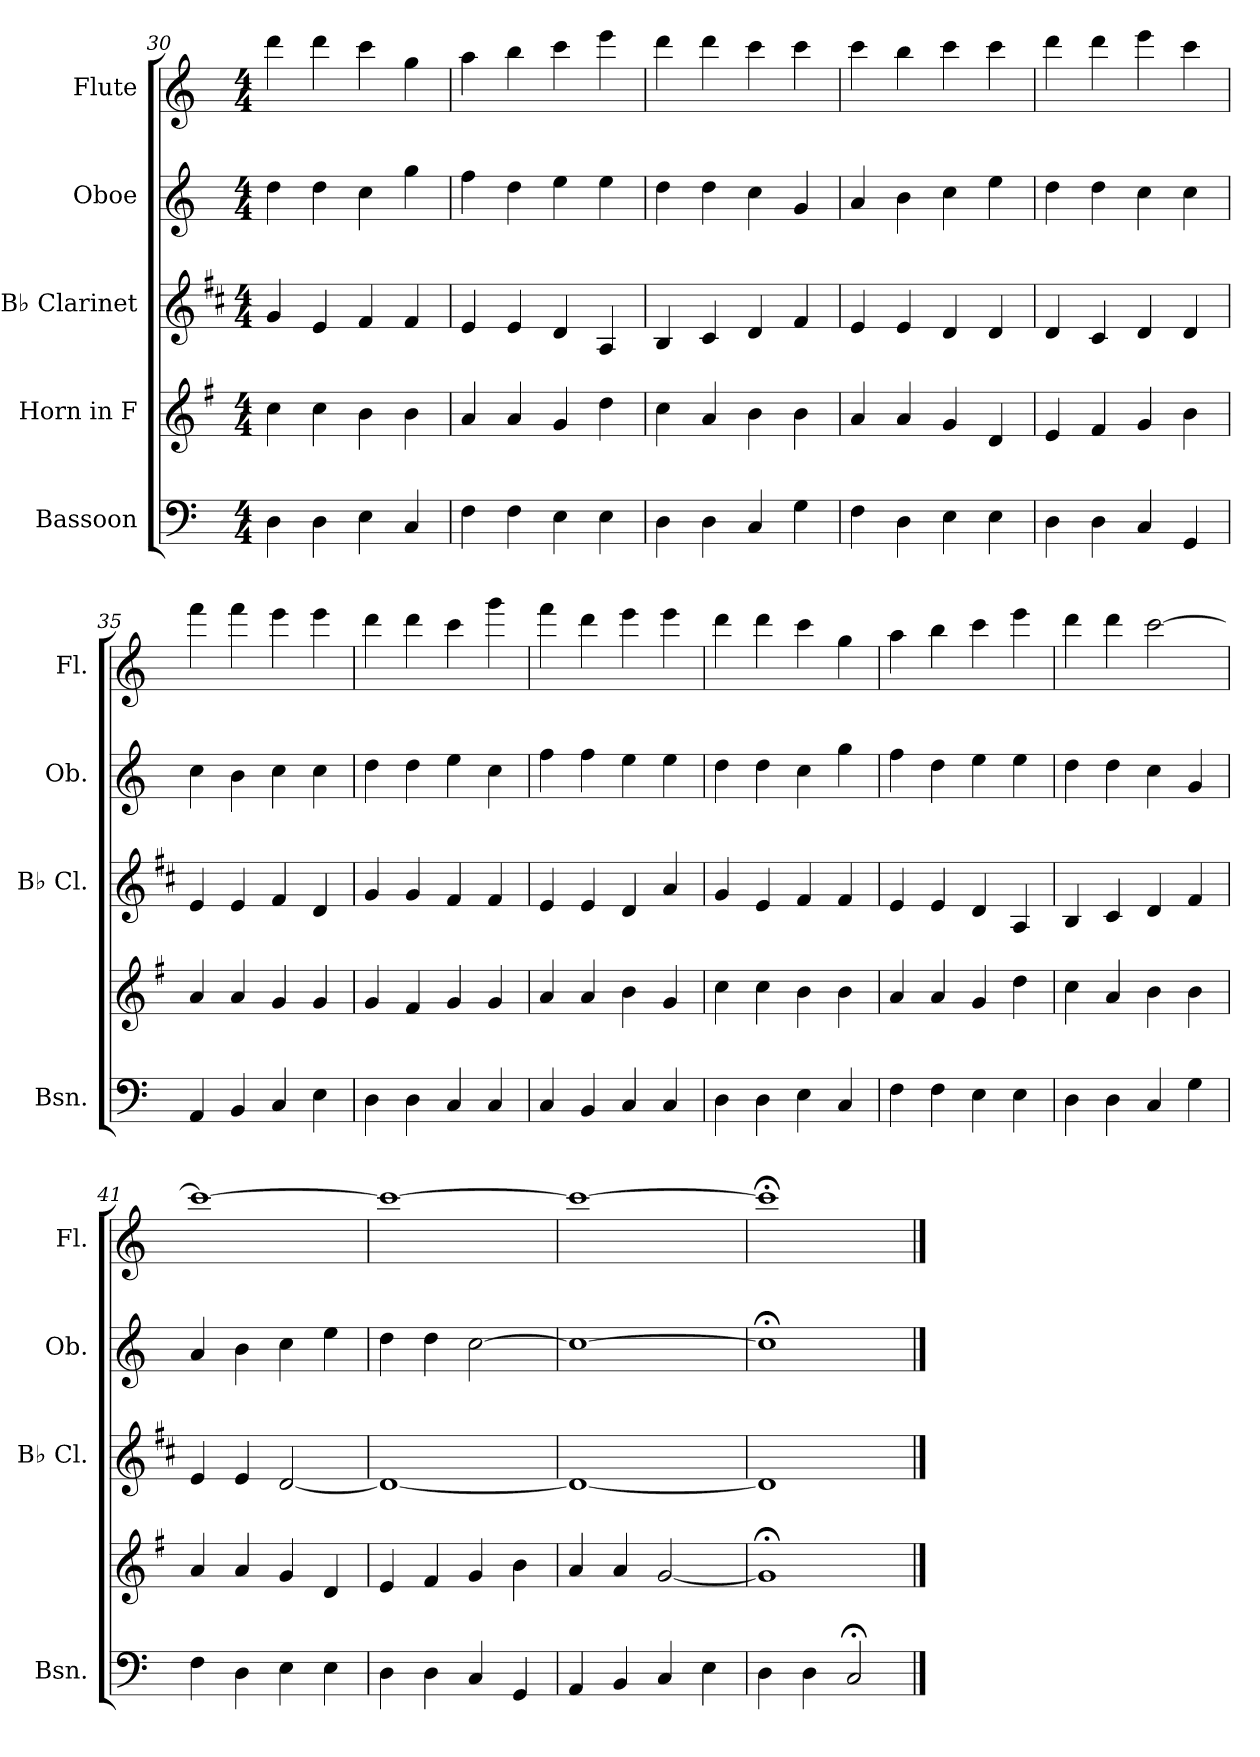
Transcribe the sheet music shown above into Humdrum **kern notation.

**kern	**kern	**kern	**kern	**kern
*part5	*part4	*part3	*part2	*part1
*staff5	*staff4	*staff3	*staff2	*staff1
*I"Bassoon	*I"Horn in F	*I"B♭ Clarinet	*I"Oboe	*I"Flute
*I'Bsn.	*	*I'B♭ Cl.	*I'Ob.	*I'Fl.
*clefF4	*clefG2	*clefG2	*clefG2	*clefG2
*	*ITrd4c7	*ITrd1c2	*	*
*k[]	*k[]	*k[]	*k[]	*k[]
*M4/4	*M4/4	*M4/4	*M4/4	*M4/4
=30	=30	=30	=30	=30
4D\	4f\	4f/	4dd\	4ddd\
4D\	4f\	4d/	4dd\	4ddd\
4E\	4e\	4e/	4cc\	4ccc\
4C/	4e\	4e/	4gg\	4gg\
=31	=31	=31	=31	=31
4F\	4d/	4d/	4ff\	4aa\
4F\	4d/	4d/	4dd\	4bb\
4E\	4c/	4c/	4ee\	4ccc\
4E\	4g\	4G/	4ee\	4eee\
=32	=32	=32	=32	=32
4D\	4f\	4A/	4dd\	4ddd\
4D\	4d/	4B/	4dd\	4ddd\
4C/	4e\	4c/	4cc\	4ccc\
4G\	4e\	4e/	4g/	4ccc\
=33	=33	=33	=33	=33
4F\	4d/	4d/	4a/	4ccc\
4D\	4d/	4d/	4b\	4bb\
4E\	4c/	4c/	4cc\	4ccc\
4E\	4G/	4c/	4ee\	4ccc\
=34	=34	=34	=34	=34
4D\	4A/	4c/	4dd\	4ddd\
4D\	4B/	4B/	4dd\	4ddd\
4C/	4c/	4c/	4cc\	4eee\
4GG/	4e\	4c/	4cc\	4ccc\
!!LO:LB:g=z
=35	=35	=35	=35	=35
4AA/	4d/	4d/	4cc\	4fff\
4BB/	4d/	4d/	4b\	4fff\
4C/	4c/	4e/	4cc\	4eee\
4E\	4c/	4c/	4cc\	4eee\
=36	=36	=36	=36	=36
4D\	4c/	4f/	4dd\	4ddd\
4D\	4B/	4f/	4dd\	4ddd\
4C/	4c/	4e/	4ee\	4ccc\
4C/	4c/	4e/	4cc\	4ggg\
=37	=37	=37	=37	=37
4C/	4d/	4d/	4ff\	4fff\
4BB/	4d/	4d/	4ff\	4ddd\
4C/	4e\	4c/	4ee\	4eee\
4C/	4c/	4g/	4ee\	4eee\
=38	=38	=38	=38	=38
4D\	4f\	4f/	4dd\	4ddd\
4D\	4f\	4d/	4dd\	4ddd\
4E\	4e\	4e/	4cc\	4ccc\
4C/	4e\	4e/	4gg\	4gg\
=39	=39	=39	=39	=39
4F\	4d/	4d/	4ff\	4aa\
4F\	4d/	4d/	4dd\	4bb\
4E\	4c/	4c/	4ee\	4ccc\
4E\	4g\	4G/	4ee\	4eee\
=40	=40	=40	=40	=40
4D\	4f\	4A/	4dd\	4ddd\
4D\	4d/	4B/	4dd\	4ddd\
4C/	4e\	4c/	4cc\	[2ccc\
4G\	4e\	4e/	4g/	.
=41	=41	=41	=41	=41
4F\	4d/	4d/	4a/	1ccc_
4D\	4d/	4d/	4b\	.
4E\	4c/	[2c/	4cc\	.
4E\	4G/	.	4ee\	.
!!LO:PB:g=z
=42	=42	=42	=42	=42
4D\	4A/	1c_	4dd\	1ccc_
4D\	4B/	.	4dd\	.
4C/	4c/	.	[2cc\	.
4GG/	4e\	.	.	.
=43	=43	=43	=43	=43
4AA/	4d/	1c_	1cc_	1ccc_
4BB/	4d/	.	.	.
4C/	[2c/	.	.	.
4E\	.	.	.	.
=44	=44	=44	=44	=44
4D\	1c;<]	1c]	1cc;<]	1ccc;<]
4D\	.	.	.	.
2C;</	.	.	.	.
==	==	==	==	==
*-	*-	*-	*-	*-
